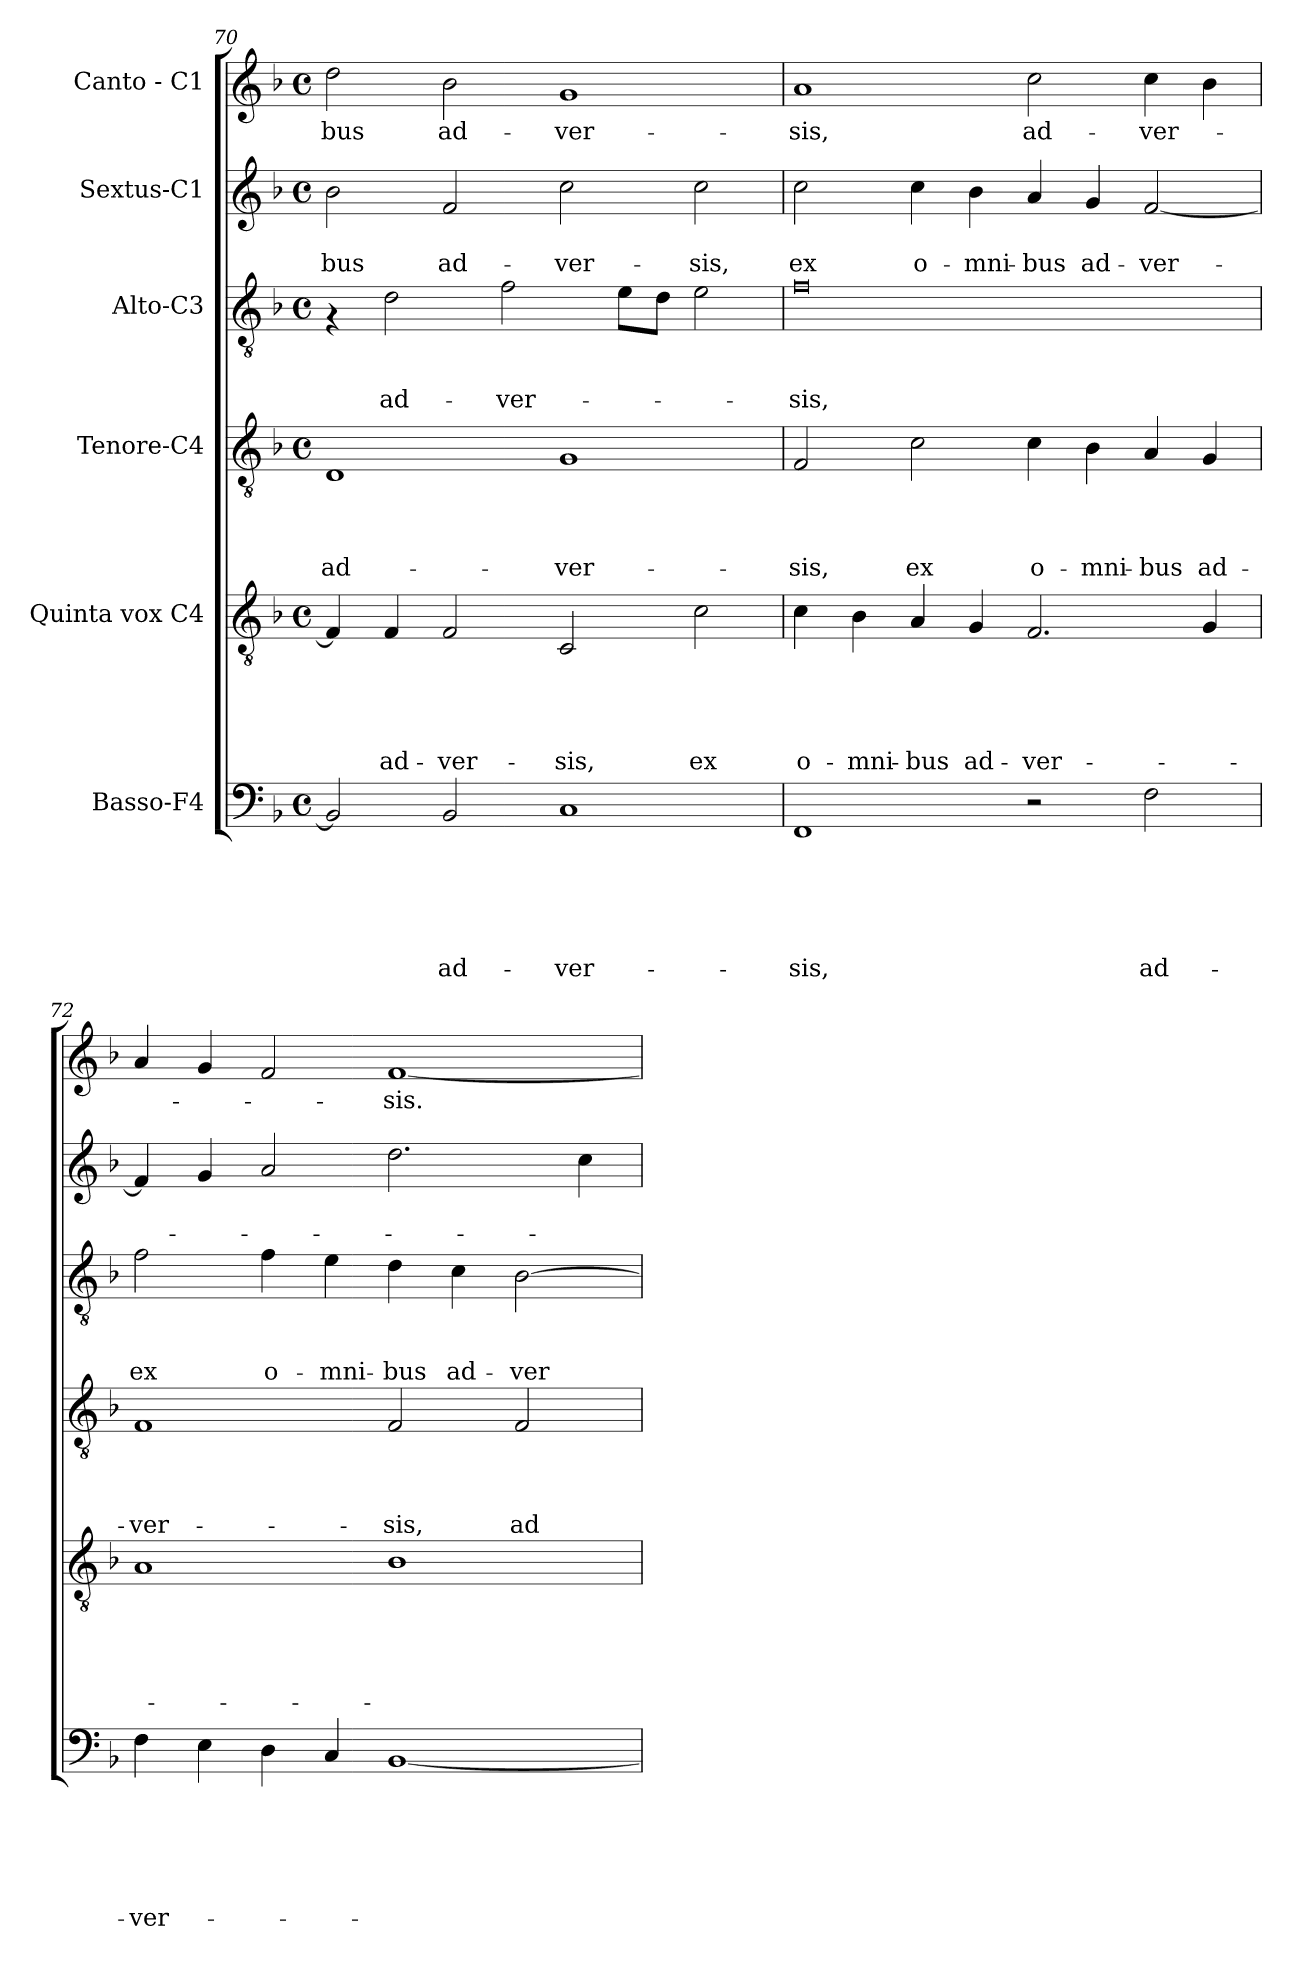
**kern	**text	**text	**text	**text	**text	**text	**kern	**text	**text	**text	**text	**text	**kern	**text	**text	**text	**text	**kern	**text	**text	**text	**kern	**text	**text	**kern	**text
*part6	*part6	*part6	*part6	*part6	*part6	*part6	*part5	*part5	*part5	*part5	*part5	*part5	*part4	*part4	*part4	*part4	*part4	*part3	*part3	*part3	*part3	*part2	*part2	*part2	*part1	*part1
*staff6	*staff6	*staff6	*staff6	*staff6	*staff6	*staff6	*staff5	*staff5	*staff5	*staff5	*staff5	*staff5	*staff4	*staff4	*staff4	*staff4	*staff4	*staff3	*staff3	*staff3	*staff3	*staff2	*staff2	*staff2	*staff1	*staff1
*I"Basso-F4	*	*	*	*	*	*	*I"Quinta vox C4	*	*	*	*	*	*I"Tenore-C4	*	*	*	*	*I"Alto-C3	*	*	*	*I"Sextus-C1	*	*	*I"Canto - C1	*
*clefF4	*	*	*	*	*	*	*clefGv2	*	*	*	*	*	*clefGv2	*	*	*	*	*clefGv2	*	*	*	*clefG2	*	*	*clefG2	*
*k[b-]	*	*	*	*	*	*	*k[b-]	*	*	*	*	*	*k[b-]	*	*	*	*	*k[b-]	*	*	*	*k[b-]	*	*	*k[b-]	*
*F:	*	*	*	*	*	*	*F:	*	*	*	*	*	*F:	*	*	*	*	*F:	*	*	*	*F:	*	*	*F:	*
*M4/4	*	*	*	*	*	*	*M4/4	*	*	*	*	*	*M4/4	*	*	*	*	*M4/4	*	*	*	*M4/4	*	*	*M4/4	*
*met(c)	*	*	*	*	*	*	*met(c)	*	*	*	*	*	*met(c)	*	*	*	*	*met(c)	*	*	*	*met(c)	*	*	*met(c)	*
=70	=70	=70	=70	=70	=70	=70	=70	=70	=70	=70	=70	=70	=70	=70	=70	=70	=70	=70	=70	=70	=70	=70	=70	=70	=70	=70
!	!	!	!	!	!	!	!	!	!	!	!	!	!	!	!	!	!LO:LY:b	!	!	!	!	!	!	!LO:LY:b	!	!LO:LY:b
2BB-/]	.	.	.	.	.	.	4F/]	.	.	.	.	.	1D	.	.	.	ad-	4rF	.	.	.	2b-\	.	-bus	2dd\	-bus
!	!	!	!	!	!	!	!	!	!	!	!	!LO:LY:b	!	!	!	!	!	!	!	!	!LO:LY:b	!	!	!	!	!
.	.	.	.	.	.	.	4F/	.	.	.	.	ad-	.	.	.	.	.	2d\	.	.	ad-	.	.	.	.	.
!	!	!	!	!	!	!LO:LY:b	!	!	!	!	!	!LO:LY:b	!	!	!	!	!	!	!	!	!	!	!	!LO:LY:b	!	!LO:LY:b
2BB-/	.	.	.	.	.	ad-	2F/	.	.	.	.	-ver-	.	.	.	.	.	.	.	.	.	2f/	.	ad-	2b-\	ad-
!	!	!	!	!	!	!	!	!	!	!	!	!	!	!	!	!	!	!	!	!	!LO:LY:b	!	!	!	!	!
.	.	.	.	.	.	.	.	.	.	.	.	.	.	.	.	.	.	2f\	.	.	-ver-	.	.	.	.	.
!	!	!	!	!	!	!LO:LY:b	!	!	!	!	!	!LO:LY:b	!	!	!	!	!LO:LY:b	!	!	!	!	!	!	!LO:LY:b	!	!LO:LY:b
1C	.	.	.	.	.	-ver-	2C/	.	.	.	.	-sis,	1G	.	.	.	-ver-	.	.	.	.	2cc\	.	-ver-	1g	-ver-
.	.	.	.	.	.	.	.	.	.	.	.	.	.	.	.	.	.	8e\L	.	.	.	.	.	.	.	.
.	.	.	.	.	.	.	.	.	.	.	.	.	.	.	.	.	.	8d\J	.	.	.	.	.	.	.	.
!	!	!	!	!	!	!	!	!	!	!	!	!LO:LY:b	!	!	!	!	!	!	!	!	!	!	!	!LO:LY:b	!	!
.	.	.	.	.	.	.	2c\	.	.	.	.	ex	.	.	.	.	.	2e\	.	.	.	2cc\	.	-sis,	.	.
!!LO:PB:g=z
=71	=71	=71	=71	=71	=71	=71	=71	=71	=71	=71	=71	=71	=71	=71	=71	=71	=71	=71	=71	=71	=71	=71	=71	=71	=71	=71
!	!	!	!	!	!	!LO:LY:b	!	!	!	!	!	!LO:LY:b	!	!	!	!	!LO:LY:b	!	!	!	!LO:LY:b	!	!	!LO:LY:b	!	!LO:LY:b
1FF	.	.	.	.	.	-sis,	4c\	.	.	.	.	o-	2F/	.	.	.	-sis,	0f	.	.	-sis,	2cc\	.	ex	1a	-sis,
!	!	!	!	!	!	!	!	!	!	!	!	!LO:LY:b	!	!	!	!	!	!	!	!	!	!	!	!	!	!
.	.	.	.	.	.	.	4B-\	.	.	.	.	-mni-	.	.	.	.	.	.	.	.	.	.	.	.	.	.
!	!	!	!	!	!	!	!	!	!	!	!	!LO:LY:b	!	!	!	!	!LO:LY:b	!	!	!	!	!	!	!LO:LY:b	!	!
.	.	.	.	.	.	.	4A/	.	.	.	.	-bus	2c\	.	.	.	ex	.	.	.	.	4cc\	.	o-	.	.
!	!	!	!	!	!	!	!	!	!	!	!	!LO:LY:b	!	!	!	!	!	!	!	!	!	!	!	!LO:LY:b	!	!
.	.	.	.	.	.	.	4G/	.	.	.	.	ad-	.	.	.	.	.	.	.	.	.	4b-\	.	-mni-	.	.
!	!	!	!	!	!	!	!	!	!	!	!	!LO:LY:b	!	!	!	!	!LO:LY:b	!	!	!	!	!	!	!LO:LY:b	!	!LO:LY:b
2r	.	.	.	.	.	.	2.F/	.	.	.	.	-ver-	4c\	.	.	.	o-	.	.	.	.	4a/	.	-bus	2cc\	ad-
!	!	!	!	!	!	!	!	!	!	!	!	!	!	!	!	!	!LO:LY:b	!	!	!	!	!	!	!LO:LY:b	!	!
.	.	.	.	.	.	.	.	.	.	.	.	.	4B-\	.	.	.	-mni-	.	.	.	.	4g/	.	ad-	.	.
!	!	!	!	!	!	!LO:LY:b	!	!	!	!	!	!	!	!	!	!	!LO:LY:b	!	!	!	!	!	!	!LO:LY:b	!	!LO:LY:b
2F\	.	.	.	.	.	ad-	.	.	.	.	.	.	4A/	.	.	.	-bus	.	.	.	.	[<2f/	.	-ver-	4cc\	-ver-
!	!	!	!	!	!	!	!	!	!	!	!	!	!	!	!	!	!LO:LY:b	!	!	!	!	!	!	!	!	!
.	.	.	.	.	.	.	4G/	.	.	.	.	.	4G/	.	.	.	ad-	.	.	.	.	.	.	.	4b-\	.
=72	=72	=72	=72	=72	=72	=72	=72	=72	=72	=72	=72	=72	=72	=72	=72	=72	=72	=72	=72	=72	=72	=72	=72	=72	=72	=72
!	!	!	!	!	!	!LO:LY:b	!	!	!	!	!	!	!	!	!	!	!LO:LY:b	!	!	!	!LO:LY:b	!	!	!	!	!
4F\	.	.	.	.	.	-ver-	1A	.	.	.	.	.	1F	.	.	.	-ver-	2f\	.	.	ex	4f/]	.	.	4a/	.
4E\	.	.	.	.	.	.	.	.	.	.	.	.	.	.	.	.	.	.	.	.	.	4g/	.	.	4g/	.
!	!	!	!	!	!	!	!	!	!	!	!	!	!	!	!	!	!	!	!	!	!LO:LY:b	!	!	!	!	!
4D\	.	.	.	.	.	.	.	.	.	.	.	.	.	.	.	.	.	4f\	.	.	o-	2a/	.	.	2f/	.
!	!	!	!	!	!	!	!	!	!	!	!	!	!	!	!	!	!	!	!	!	!LO:LY:b	!	!	!	!	!
4C/	.	.	.	.	.	.	.	.	.	.	.	.	.	.	.	.	.	4e\	.	.	-mni-	.	.	.	.	.
!	!	!	!	!	!	!	!	!	!	!	!	!	!	!	!	!	!LO:LY:b	!	!	!	!LO:LY:b	!	!	!	!	!LO:LY:b
[<1BB-	.	.	.	.	.	.	1B-	.	.	.	.	.	2F/	.	.	.	-sis,	4d\	.	.	-bus	2.dd\	.	.	[<1f	-sis.
!	!	!	!	!	!	!	!	!	!	!	!	!	!	!	!	!	!	!	!	!	!LO:LY:b	!	!	!	!	!
.	.	.	.	.	.	.	.	.	.	.	.	.	.	.	.	.	.	4c\	.	.	ad-	.	.	.	.	.
!	!	!	!	!	!	!	!	!	!	!	!	!	!	!	!	!	!LO:LY:b	!	!	!	!LO:LY:b	!	!	!	!	!
.	.	.	.	.	.	.	.	.	.	.	.	.	2F/	.	.	.	ad-	[>2B-\	.	.	-ver-	.	.	.	.	.
.	.	.	.	.	.	.	.	.	.	.	.	.	.	.	.	.	.	.	.	.	.	4cc\	.	.	.	.
=	=	=	=	=	=	=	=	=	=	=	=	=	=	=	=	=	=	=	=	=	=	=	=	=	=	=
*-	*-	*-	*-	*-	*-	*-	*-	*-	*-	*-	*-	*-	*-	*-	*-	*-	*-	*-	*-	*-	*-	*-	*-	*-	*-	*-
